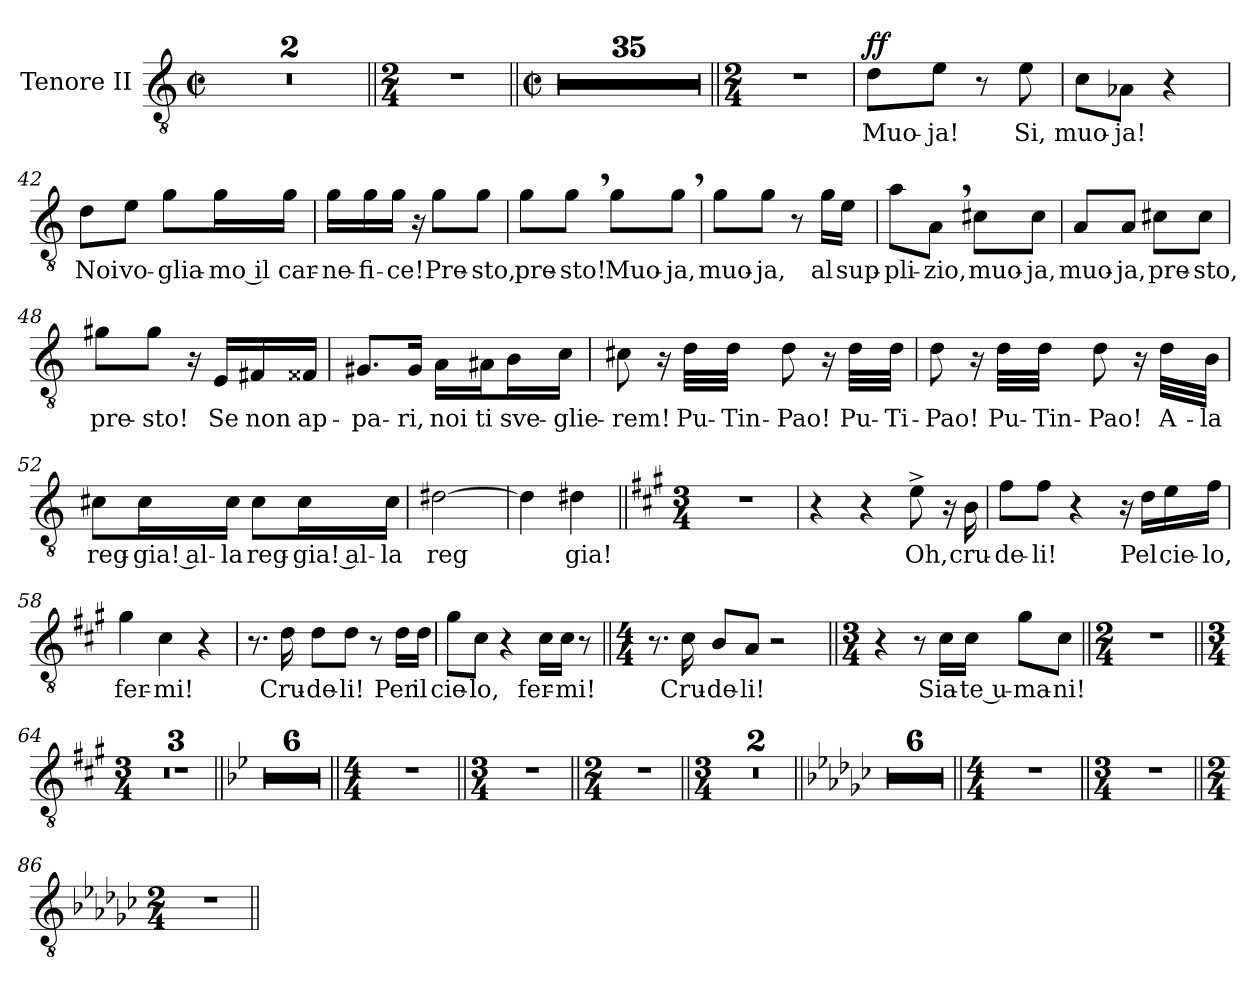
**kern	**text	**dynam
*part1	*part1	*part1
*staff1	*staff1	*staff1
*I"Tenore II	*	*
*I'T. II	*	*
*clefGv2	*	*
*k[]	*	*
*M2/2	*	*
*met(c|)	*	*
=1	=1	=1
1r	.	.
=2	=2	=2
1r	.	.
=3||	=3||	=3||
*M2/4	*	*
2r	.	.
!!LO:LB:g=z
=4||	=4||	=4||
*M2/2	*	*
*met(c|)	*	*
1r	.	.
=5	=5	=5
1r	.	.
=6	=6	=6
1r	.	.
!!LO:LB:g=z
=7	=7	=7
1r	.	.
=8	=8	=8
1r	.	.
=9	=9	=9
1r	.	.
=10	=10	=10
1r	.	.
!!LO:PB:g=z
=11	=11	=11
1r	.	.
=12	=12	=12
1r	.	.
=13	=13	=13
1r	.	.
=14	=14	=14
1r	.	.
!!LO:LB:g=z
=15	=15	=15
1r	.	.
=16	=16	=16
1r	.	.
=17	=17	=17
1r	.	.
=18	=18	=18
1r	.	.
!!LO:LB:g=z
=19	=19	=19
1r	.	.
=20	=20	=20
1r	.	.
=21	=21	=21
1r	.	.
!!LO:PB:g=z
=22	=22	=22
1r	.	.
=23	=23	=23
1r	.	.
=24	=24	=24
1r	.	.
!!LO:LB:g=z
=25	=25	=25
1r	.	.
=26	=26	=26
1r	.	.
=27	=27	=27
1r	.	.
!!LO:LB:g=z
=28	=28	=28
1r	.	.
=29	=29	=29
1r	.	.
=30	=30	=30
1r	.	.
=31	=31	=31
1r	.	.
=32	=32	=32
1r	.	.
!!LO:LB:g=z
=33	=33	=33
1r	.	.
=34	=34	=34
1r	.	.
=35	=35	=35
1r	.	.
=36	=36	=36
1r	.	.
!!LO:PB:g=z
=37	=37	=37
1r	.	.
=38	=38	=38
1r	.	.
=39||	=39||	=39||
*M2/4	*	*
2r	.	.
!!LO:LB:g=z
=40	=40	=40
!	!LO:LY:b	!LO:DY:a
8d\L	Muo-	ff
!	!LO:LY:b	!
8e\J	-ja!	.
8r	.	.
!	!LO:LY:b	!
8e\	Si,	.
=41	=41	=41
!	!LO:LY:b	!
8c\L	muo-	.
!	!LO:LY:b	!
8A-X\J	-ja!	.
4r	.	.
=42	=42	=42
!	!LO:LY:b	!
8d\L	Noi	.
!	!LO:LY:b	!
8e\J	vo-	.
!	!LO:LY:b	!
8g\L	-glia-	.
!	!LO:LY:b	!
16g\L	-mo il	.
!	!LO:LY:b	!
16g\JJ	car-	.
=43	=43	=43
!	!LO:LY:b	!
16g\LL	-ne-	.
!	!LO:LY:b	!
16g\	-fi-	.
!	!LO:LY:b	!
16g\JJ	-ce!	.
16r	.	.
!	!LO:LY:b	!
8g\L	Pre-	.
!	!LO:LY:b	!
8g\J	-sto,	.
!!LO:PB:g=z
=44	=44	=44
!	!LO:LY:b	!
8g\L	pre-	.
!	!LO:LY:b	!
8g,\J	-sto!	.
!	!LO:LY:b	!
8g\L	Muo-	.
!	!LO:LY:b	!
8g,\J	-ja,	.
=45	=45	=45
!	!LO:LY:b	!
8g\L	muo-	.
!	!LO:LY:b	!
8g\J	-ja,	.
8r	.	.
!	!LO:LY:b	!
16g\LL	al	.
!	!LO:LY:b	!
16e\JJ	sup-	.
=46	=46	=46
!	!LO:LY:b	!
8a\L	-pli-	.
!	!LO:LY:b	!
8A,\J	-zio,	.
!	!LO:LY:b	!
8c#X\L	muo-	.
!	!LO:LY:b	!
8c#\J	-ja,	.
!!LO:PB:g=z
=47	=47	=47
!	!LO:LY:b	!
8A/L	muo-	.
!	!LO:LY:b	!
8A/J	-ja,	.
!	!LO:LY:b	!
8c#X\L	pre-	.
!	!LO:LY:b	!
8c#\J	-sto,	.
=48	=48	=48
!	!LO:LY:b	!
8g#X\L	pre-	.
!	!LO:LY:b	!
8g#\J	-sto!	.
16r	.	.
!	!LO:LY:b	!
16E/LL	Se	.
!	!LO:LY:b	!
16F#X/	non	.
!	!LO:LY:b	!
16F##X/JJ	ap-	.
=49	=49	=49
!	!LO:LY:b	!
8.G#X/L	-pa-	.
!	!LO:LY:b	!
16G#/Jk	-ri,	.
!	!LO:LY:b	!
16A\LL	noi	.
!	!LO:LY:b	!
16A#X\J	ti	.
!	!LO:LY:b	!
16B\L	sve-	.
!	!LO:LY:b	!
16c\JJ	-glie-	.
!!LO:PB:g=z
=50	=50	=50
!	!LO:LY:b	!
8c#X\	-rem!	.
16r	.	.
!	!LO:LY:b	!
32d\LLL	Pu-	.
!	!LO:LY:b	!
32d\JJJ	-Tin-	.
!	!LO:LY:b	!
8d\	-Pao!	.
16r	.	.
!	!LO:LY:b	!
32d\LLL	Pu-	.
!	!LO:LY:b	!
32d\JJJ	-Ti-	.
=51	=51	=51
!	!LO:LY:b	!
8d\	-Pao!	.
16r	.	.
!	!LO:LY:b	!
32d\LLL	Pu-	.
!	!LO:LY:b	!
32d\JJJ	-Tin-	.
!	!LO:LY:b	!
8d\	-Pao!	.
16r	.	.
!	!LO:LY:b	!
32d\LLL	A-	.
!	!LO:LY:b	!
32B\JJJ	-la	.
=52	=52	=52
!	!LO:LY:b	!
8c#X\L	reg-	.
!	!LO:LY:b	!
16c#\L	-gia! al-	.
!	!LO:LY:b	!
16c#\JJ	-la	.
!	!LO:LY:b	!
8c#\L	reg-	.
!	!LO:LY:b	!
16c#\L	-gia! al-	.
!	!LO:LY:b	!
16c#\JJ	-la	.
=53	=53	=53
!	!LO:LY:b	!
[2d#X\	reg	.
!!LO:PB:g=z
=54	=54	=54
4d#\]	.	.
!	!LO:LY:b	!
4d#X\	gia!	.
=55||	=55||	=55||
*k[f#c#g#]	*	*
*M3/4	*	*
2.r	.	.
=56	=56	=56
4r	.	.
4r	.	.
!	!LO:LY:b	!
8e^\	Oh,	.
16r	.	.
!	!LO:LY:b	!
16B\	cru-	.
!!LO:PB:g=z
=57	=57	=57
!	!LO:LY:b	!
8f#\L	-de-	.
!	!LO:LY:b	!
8f#\J	-li!	.
4r	.	.
16r	.	.
!	!LO:LY:b	!
16d\LL	Pel	.
!	!LO:LY:b	!
16e\	cie-	.
!	!LO:LY:b	!
16f#\JJ	-lo,	.
=58	=58	=58
!	!LO:LY:b	!
4g#\	fer-	.
!	!LO:LY:b	!
4c#\	-mi!	.
4r	.	.
!!LO:PB:g=z
=59	=59	=59
8.r	.	.
!	!LO:LY:b	!
16d\	Cru-	.
!	!LO:LY:b	!
8d\L	-de-	.
!	!LO:LY:b	!
8d\J	-li!	.
8r	.	.
!	!LO:LY:b	!
16d\LL	Per	.
!	!LO:LY:b	!
16d\JJ	il	.
=60	=60	=60
!	!LO:LY:b	!
8g#\L	cie-	.
!	!LO:LY:b	!
8c#\J	-lo,	.
4r	.	.
!	!LO:LY:b	!
16c#\LL	fer-	.
!	!LO:LY:b	!
16c#\JJ	-mi!	.
8r	.	.
!!LO:PB:g=z
=61||	=61||	=61||
*M4/4	*	*
8.r	.	.
!	!LO:LY:b	!
16c#\	Cru-	.
!	!LO:LY:b	!
8B/L	-de-	.
!	!LO:LY:b	!
8A/J	-li!	.
2r	.	.
!!LO:PB:g=z
=62||	=62||	=62||
*M3/4	*	*
4r	.	.
8r	.	.
!	!LO:LY:b	!
16c#\LL	Sia-	.
!	!LO:LY:b	!
16c#\JJ	-te u-	.
!	!LO:LY:b	!
8g#\L	-ma-	.
!	!LO:LY:b	!
8c#\J	-ni!	.
=63||	=63||	=63||
*M2/4	*	*
2r	.	.
!!LO:LB:g=z
=64||	=64||	=64||
*M3/4	*	*
2.r	.	.
=65	=65	=65
2.r	.	.
!!LO:PB:g=z
=66	=66	=66
2.r	.	.
=67||	=67||	=67||
*k[b-e-]	*	*
2.r	.	.
=68	=68	=68
2.r	.	.
!!LO:LB:g=z
=69	=69	=69
2.r	.	.
=70	=70	=70
2.r	.	.
!!LO:PB:g=z
=71	=71	=71
2.r	.	.
=72	=72	=72
2.r	.	.
!!LO:LB:g=z
=73||	=73||	=73||
*M4/4	*	*
1r	.	.
=74||	=74||	=74||
*M3/4	*	*
2.r	.	.
=75||	=75||	=75||
*M2/4	*	*
2r	.	.
!!LO:PB:g=z
=76||	=76||	=76||
*M3/4	*	*
2.r	.	.
=77	=77	=77
2.r	.	.
!!LO:LB:g=z
=78||	=78||	=78||
*k[b-e-a-d-g-c-]	*	*
2.r	.	.
=79	=79	=79
2.r	.	.
=80	=80	=80
2.r	.	.
!!LO:LB:g=z
=81	=81	=81
2.r	.	.
=82	=82	=82
2.r	.	.
!!LO:PB:g=z
=83	=83	=83
2.r	.	.
!!LO:LB:g=z
=84||	=84||	=84||
*M4/4	*	*
1r	.	.
=85||	=85||	=85||
*M3/4	*	*
2.r	.	.
!!LO:LB:g=z
=86||	=86||	=86||
*M2/4	*	*
2r	.	.
=||	=||	=||
*-	*-	*-
